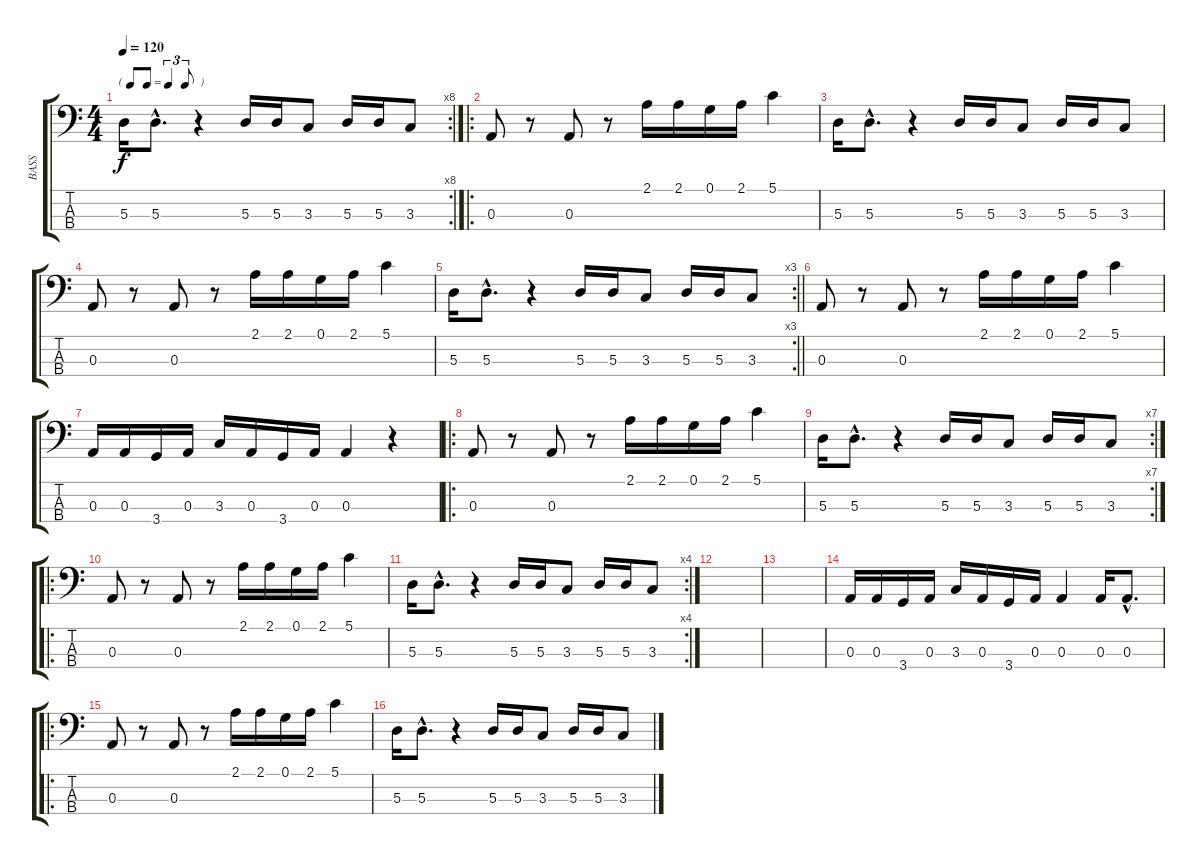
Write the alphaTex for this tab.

\track ("BASS" "BASS") {instrument electricbassfinger}
\staff {score tabs}
\tuning (G2 D2 A1 E1) {hide}
\rc 8
\ts (4 4)
\tf triplet8th
\tempo 120
\clef f4
\ks c
5.3.16{dy f} 5.3{hac}.8{d} r.4 5.3.16 5.3.16 3.3.8 5.3.16 5.3.16 3.3.8 |
\ro
0.3.8 r.8 0.3.8 r.8 2.1.16 2.1.16 0.1.16 2.1.16 5.1.4 |
5.3.16 5.3{hac}.8{d} r.4 5.3.16 5.3.16 3.3.8 5.3.16 5.3.16 3.3.8 |
0.3.8 r.8 0.3.8 r.8 2.1.16 2.1.16 0.1.16 2.1.16 5.1.4 |
\rc 3
\barLineRight lightlight
5.3.16 5.3{hac}.8{d} r.4 5.3.16 5.3.16 3.3.8 5.3.16 5.3.16 3.3.8 |
0.3.8 r.8 0.3.8 r.8 2.1.16 2.1.16 0.1.16 2.1.16 5.1.4 |
0.3.16 0.3.16 3.4.16 0.3.16 3.3.16 0.3.16 3.4.16 0.3.16 0.3.4 r.4 |
\ro
0.3.8 r.8 0.3.8 r.8 2.1.16 2.1.16 0.1.16 2.1.16 5.1.4 |
\rc 7
5.3.16 5.3{hac}.8{d} r.4 5.3.16 5.3.16 3.3.8 5.3.16 5.3.16 3.3.8 |
\ro
0.3.8 r.8 0.3.8 r.8 2.1.16 2.1.16 0.1.16 2.1.16 5.1.4 |
\rc 4
5.3.16 5.3{hac}.8{d} r.4 5.3.16 5.3.16 3.3.8 5.3.16 5.3.16 3.3.8 |
|
|
0.3.16 0.3.16 3.4.16 0.3.16 3.3.16 0.3.16 3.4.16 0.3.16 0.3.4 0.3.16 0.3{hac}.8{d} |
\ro
0.3.8 r.8 0.3.8 r.8 2.1.16 2.1.16 0.1.16 2.1.16 5.1.4 |
5.3.16 5.3{hac}.8{d} r.4 5.3.16 5.3.16 3.3.8 5.3.16 5.3.16 3.3.8
